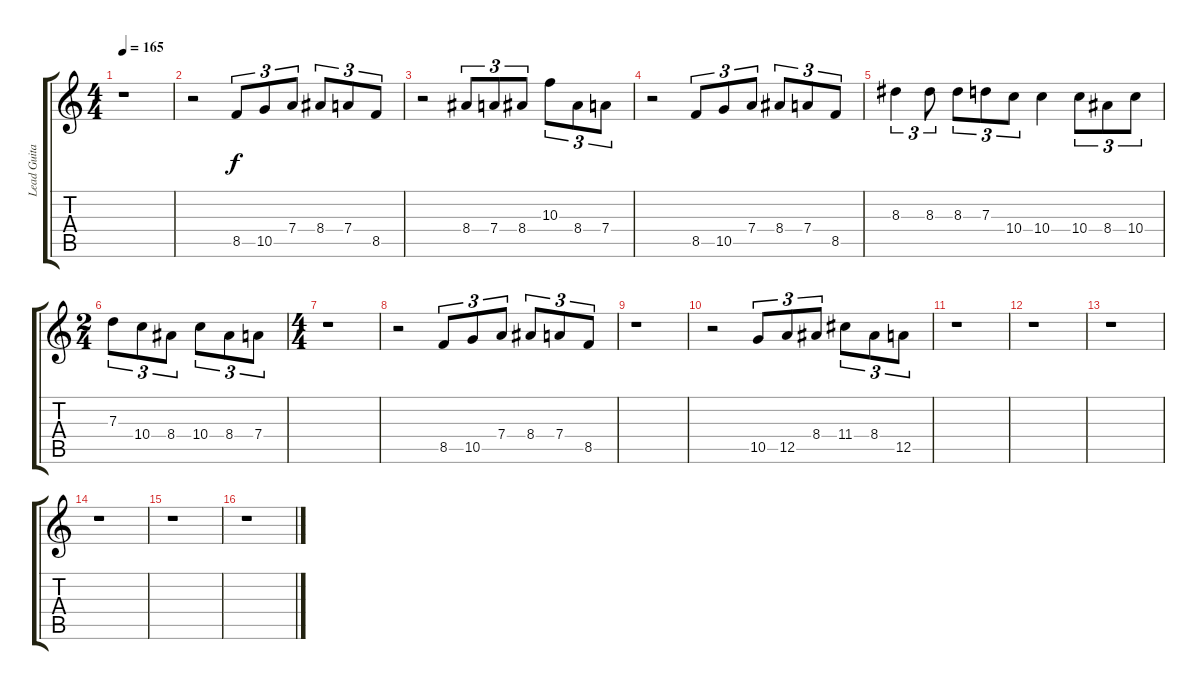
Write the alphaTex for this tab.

\track ("Lead Guitar" "Lead Guita") {instrument overdrivenguitar}
\staff {score tabs}
\tuning (E4 B3 G3 D3 A2 E2) {hide}
\ts (4 4)
\tempo 165
\clef g2
\ks c
r.1{dy f} |
r.2 8.5.8{tu (3 2)} 10.5.8{tu (3 2)} 7.4.8{tu (3 2)} 8.4.8{tu (3 2)} 7.4.8{tu (3 2)} 8.5.8{tu (3 2)} |
r.2 8.4.8{tu (3 2)} 7.4.8{tu (3 2)} 8.4.8{tu (3 2)} 10.3.8{tu (3 2)} 8.4.8{tu (3 2)} 7.4.8{tu (3 2)} |
r.2 8.5.8{tu (3 2)} 10.5.8{tu (3 2)} 7.4.8{tu (3 2)} 8.4.8{tu (3 2)} 7.4.8{tu (3 2)} 8.5.8{tu (3 2)} |
8.3.4{tu (3 2)} 8.3.8{tu (3 2)} 8.3.8{tu (3 2)} 7.3.8{tu (3 2)} 10.4.8{tu (3 2)} 10.4.4 10.4.8{tu (3 2)} 8.4.8{tu (3 2)} 10.4.8{tu (3 2)} |
\ts (2 4)
7.3.8{tu (3 2)} 10.4.8{tu (3 2)} 8.4.8{tu (3 2)} 10.4.8{tu (3 2)} 8.4.8{tu (3 2)} 7.4.8{tu (3 2)} |
\ts (4 4)
r.1 |
r.2 8.5.8{tu (3 2)} 10.5.8{tu (3 2)} 7.4.8{tu (3 2)} 8.4.8{tu (3 2)} 7.4.8{tu (3 2)} 8.5.8{tu (3 2)} |
r.1 |
r.2 10.5.8{tu (3 2)} 12.5.8{tu (3 2)} 8.4.8{tu (3 2)} 11.4.8{tu (3 2)} 8.4.8{tu (3 2)} 12.5.8{tu (3 2)} |
r.1 |
r.1 |
r.1 |
r.1 |
r.1 |
r.1
